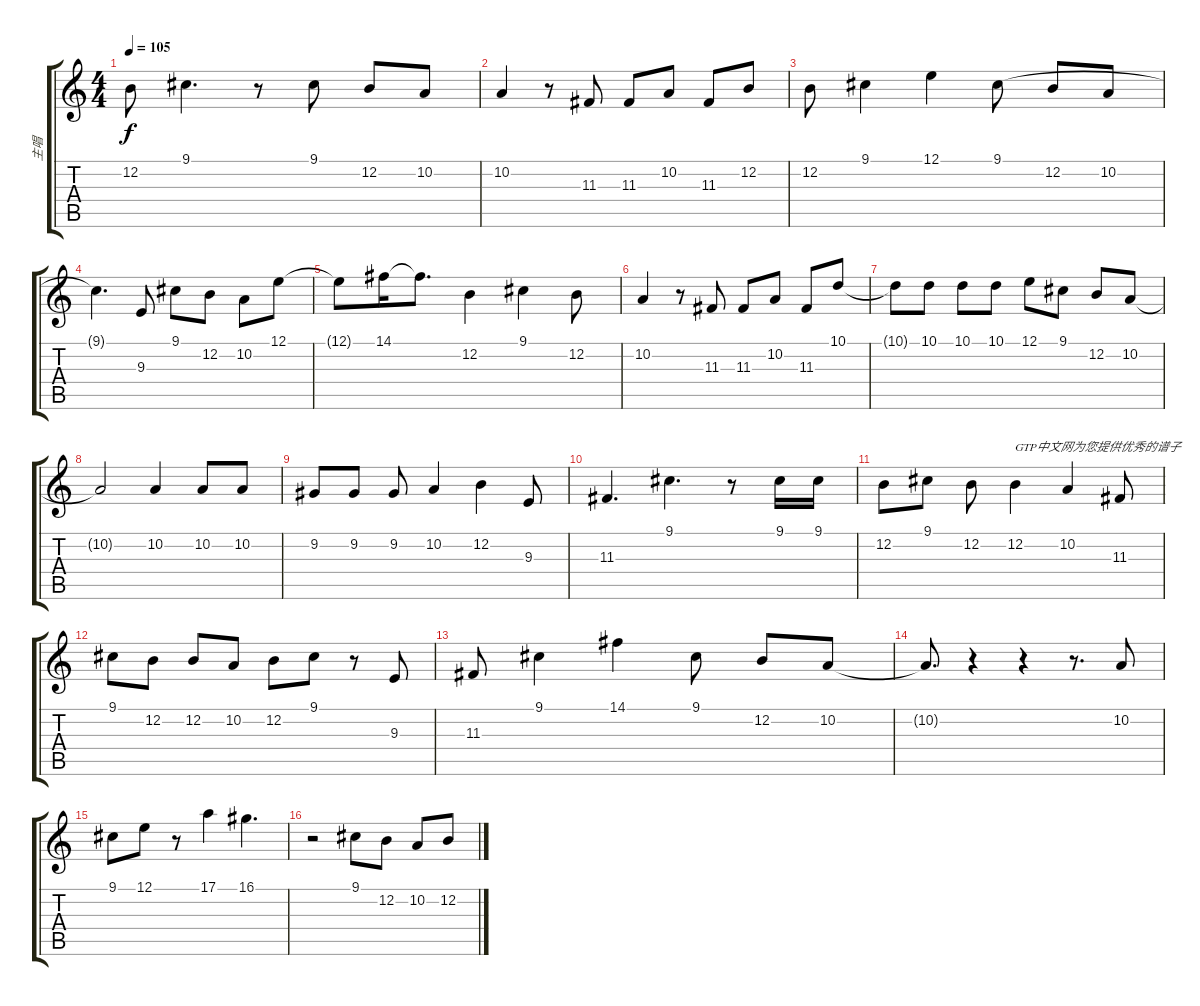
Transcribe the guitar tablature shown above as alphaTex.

\track ("主唱" "主唱") {instrument stringensemble1}
\staff {score tabs}
\tuning (E4 B3 G3 D3 A2 E2) {hide}
\ts (4 4)
\tempo 105
\clef g2
\ks c
12.2.8{dy f} 9.1.4{d} r.8 9.1.8 12.2.8 10.2.8 |
10.2.4 r.8 11.3.8 11.3.8 10.2.8 11.3.8 12.2.8 |
12.2.8 9.1.4 12.1.4 9.1.8 12.2.8 10.2.8 |
9.1{t}.4{d} 9.3.8 9.1.8 12.2.8 10.2.8 12.1.8 |
12.1{t}.8 14.1.16 14.1{t}.8{d} 12.2.4 9.1.4 12.2.8 |
10.2.4 r.8 11.3.8 11.3.8 10.2.8 11.3.8 10.1.8 |
10.1{t}.8 10.1.8 10.1.8 10.1.8 12.1.8 9.1.8 12.2.8 10.2.8 |
10.2{t}.2 10.2.4 10.2.8 10.2.8 |
9.2.8 9.2.8 9.2.8 10.2.4 12.2.4 9.3.8 |
11.3.4{d} 9.1.4{d} r.8 9.1.16 9.1.16 |
12.2.8 9.1.8 12.2.8 12.2.4{txt "GTP中文网为您提供优秀的谱子"} 10.2.4 11.3.8 |
9.1.8 12.2.8 12.2.8 10.2.8 12.2.8 9.1.8 r.8 9.3.8 |
11.3.8 9.1.4 14.1.4 9.1.8 12.2.8 10.2.8 |
10.2{t}.8{d} r.4 r.4 r.8{d} 10.2.8 |
9.1.8 12.1.8 r.8 17.1.4 16.1.4{d} |
r.2 9.1.8 12.2.8 10.2.8 12.2.8
